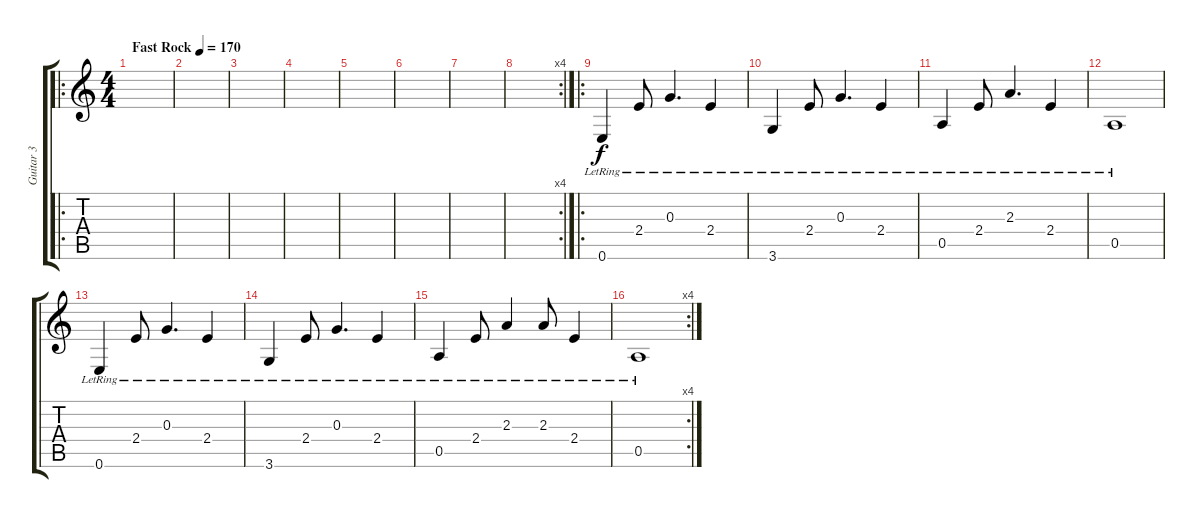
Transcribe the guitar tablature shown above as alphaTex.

\track ("Guitar 3" "Guitar 3") {instrument acousticguitarsteel}
\staff {score tabs}
\tuning (E4 B3 G3 D3 A2 E2) {hide}
\ro
\ts (4 4)
\tempo (170 "Fast Rock")
\clef g2
\ks c
|
|
|
|
|
|
|
\rc 4
|
\ro
0.6{lr}.4 2.4{lr}.8 0.3{lr}.4{d} 2.4{lr}.4 |
3.6{lr}.4 2.4{lr}.8 0.3{lr}.4{d} 2.4{lr}.4 |
0.5{lr}.4 2.4{lr}.8 2.3{lr}.4{d} 2.4{lr}.4 |
0.5{lr}.1 |
0.6{lr}.4 2.4{lr}.8 0.3{lr}.4{d} 2.4{lr}.4 |
3.6{lr}.4 2.4{lr}.8 0.3{lr}.4{d} 2.4{lr}.4 |
0.5{lr}.4 2.4{lr}.8 2.3{lr}.4 2.3{lr}.8 2.4{lr}.4 |
\rc 4
0.5{lr}.1
